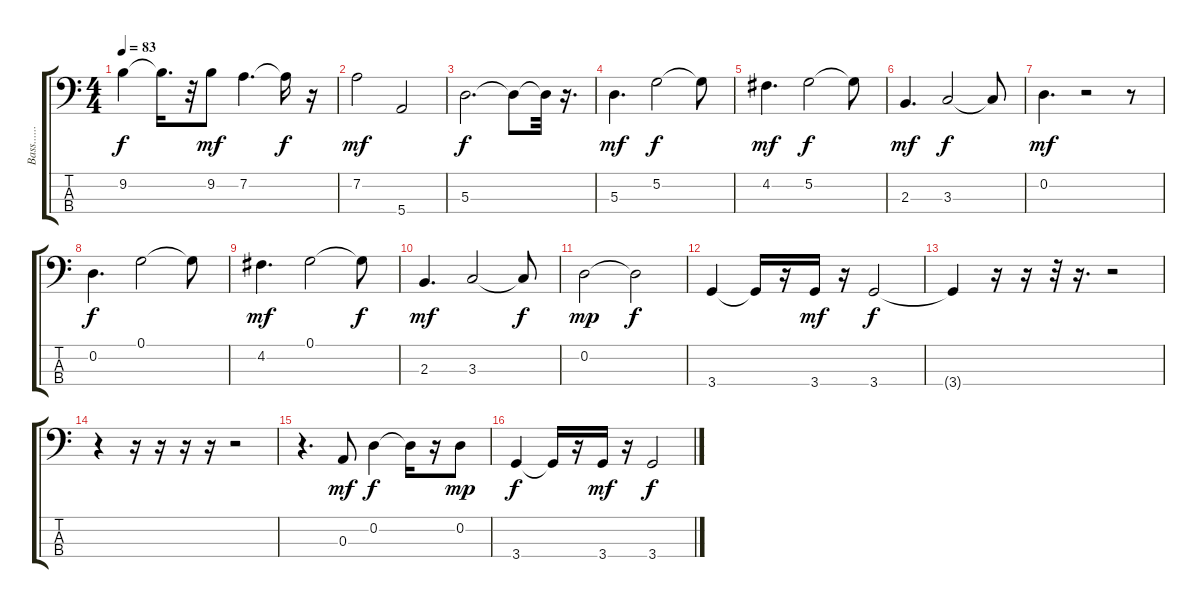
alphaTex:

\track ("Bass.......         " "Bass......") {instrument electricbassfinger}
\staff {score tabs}
\tuning (G2 D2 A1 E1) {hide}
\ts (4 4)
\tempo 83
\clef f4
\ks c
9.2.4{dy f} 9.2{t}.16{d} r.32 9.2.8{dy mf} 7.2.4{d} 7.2{t}.16{dy f} r.16 |
7.2.2{dy mf} 5.4.2 |
5.3.2{d dy f} 5.3{t}.8 5.3{t}.32 r.16{d} |
5.3.4{d dy mf} 5.2.2{dy f} 5.2{t}.8 |
4.2.4{d dy mf} 5.2.2{dy f} 5.2{t}.8 |
2.3.4{d dy mf} 3.3.2{dy f} 3.3{t}.8 |
0.2.4{d dy mf} r.2 r.8 |
0.2.4{d dy f} 0.1.2 0.1{t}.8 |
4.2.4{d dy mf} 0.1.2 0.1{t}.8{dy f} |
2.3.4{d dy mf} 3.3.2 3.3{t}.8{dy f} |
0.2.2{dy mp} 0.2{t}.2{dy f} |
3.4.4 3.4{t}.16 r.16 3.4.16{dy mf} r.16 3.4.2{dy f} |
3.4{t}.4 r.16 r.16 r.32 r.16{d} r.2 |
r.4 r.16 r.16 r.16 r.16 r.2 |
r.4{d} 0.3.8{dy mf} 0.2.4{dy f} 0.2{t}.16 r.16 0.2.8{dy mp} |
3.4.4{dy f} 3.4{t}.16 r.16 3.4.16{dy mf} r.16 3.4.2{dy f}
